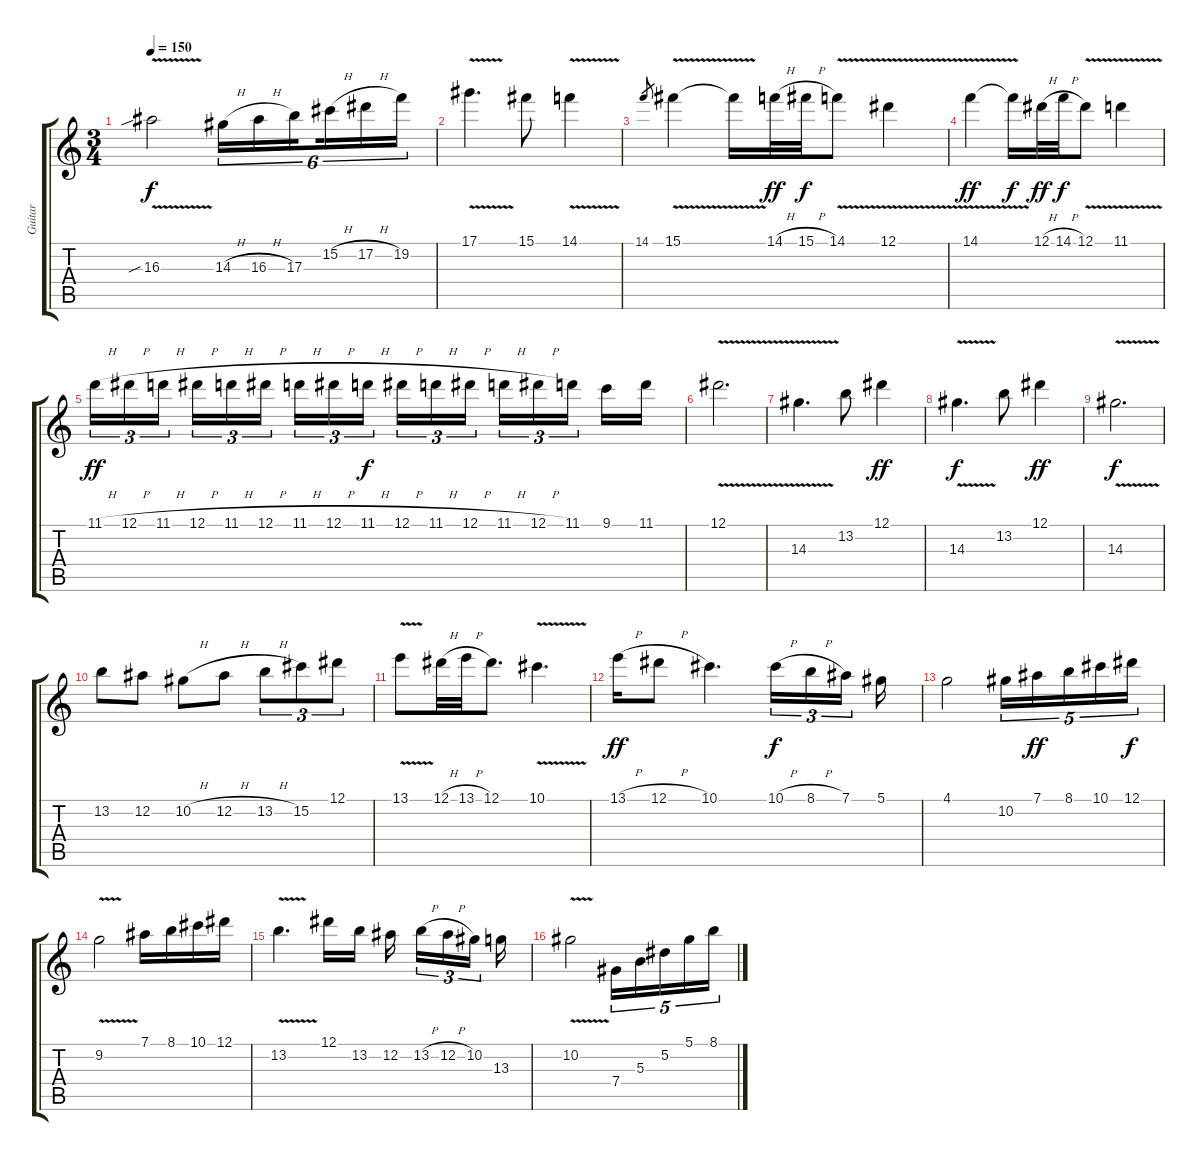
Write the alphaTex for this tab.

\track ("Guitar" "Guitar") {instrument overdrivenguitar}
\staff {score tabs}
\tuning (Eb4 Bb3 Gb3 Db3 Ab2 Eb2) {hide}
\ts (3 4)
\tempo 150
\clef g2
\ks c
16.3{v sib}.2{dy f} 14.3{h}.16{tu (6 4)} 16.3{h}.16{tu (6 4)} 17.3.16{tu (6 4) beam splitsecondary} 15.2{h}.16{tu (6 4)} 17.2{h}.16{tu (6 4)} 19.2.16{tu (6 4)} |
17.1{v}.4{d} 15.1.8 14.1{v}.4 |
14.1.8{gr} 15.1{v}.4 15.1{t}.16 14.1{h}.32{dy ff} 15.1{h}.32{dy f} 14.1{v}.8 12.1{v}.4 |
14.1{v}.4{dy ff} 14.1{t}.16{dy f} 12.1{h}.32{dy ff} 14.1{h}.32{dy f} 12.1{v}.8 11.1{v}.4 |
11.1{h}.16{tu (3 2) dy ff} 12.1{h}.16{tu (3 2)} 11.1{h}.16{tu (3 2) beam splitsecondary} 12.1{h}.16{tu (3 2)} 11.1{h}.16{tu (3 2)} 12.1{h}.16{tu (3 2)} 11.1{h}.16{tu (3 2)} 12.1{h}.16{tu (3 2)} 11.1{h}.16{tu (3 2) dy f beam splitsecondary} 12.1{h}.16{tu (3 2)} 11.1{h}.16{tu (3 2)} 12.1{h}.16{tu (3 2)} 11.1{h}.16{tu (3 2)} 12.1{h}.16{tu (3 2)} 11.1.16{tu (3 2) beam splitsecondary} 9.1.16 11.1.16 |
12.1{v}.2{d} |
\section ("" "")
14.3{v}.4{d} 13.2.8 12.1.4{dy ff} |
14.3{v}.4{d dy f} 13.2.8 12.1.4{dy ff} |
14.3{v}.2{d dy f} |
13.2.8 12.2.8 10.2{h}.8 12.2{h}.8 13.2{h}.8{tu (3 2)} 15.2.8{tu (3 2)} 12.1.8{tu (3 2)} |
13.1{v}.8 12.1{h}.32 13.1{h}.32 12.1.8{d} 10.1{v}.4{d} |
13.1{h}.16{dy ff} 12.1{h}.8 10.1.4{d} 10.1{h}.16{tu (3 2) dy f} 8.1{h}.16{tu (3 2)} 7.1.16{tu (3 2) beam splitsecondary} 5.1.16 |
4.1.2 10.2.16{tu (5 4)} 7.1.16{tu (5 4) dy ff} 8.1.16{tu (5 4)} 10.1.16{tu (5 4)} 12.1.16{tu (5 4) dy f} |
9.2{v}.2 7.1.16 8.1.16 10.1.16 12.1.16 |
13.2{v}.4{d} 12.1.16 13.2.16 12.2.16{beam splitsecondary} 13.2{h}.16{tu (3 2)} 12.2{h}.16{tu (3 2)} 10.2.16{tu (3 2) beam splitsecondary} 13.3.16 |
10.2{v}.2 7.4.16{tu (5 4)} 5.3.16{tu (5 4)} 5.2.16{tu (5 4)} 5.1.16{tu (5 4)} 8.1{ss}.16{tu (5 4)}
